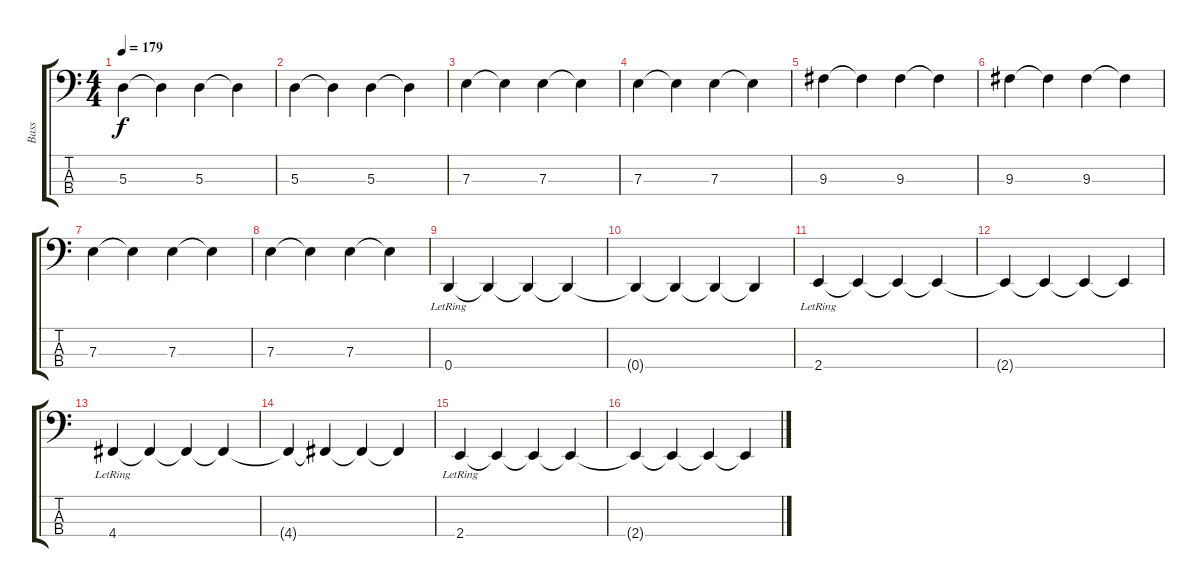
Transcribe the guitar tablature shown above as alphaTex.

\track ("Bass" "Bass") {instrument electricbassfinger}
\staff {score tabs}
\tuning (G2 D2 A1 D1) {hide}
\ts (4 4)
\tempo 179
\clef f4
\ks c
5.3.4{dy f} 5.3{t}.4 5.3.4 5.3{t}.4 |
5.3.4 5.3{t}.4 5.3.4 5.3{t}.4 |
7.3.4 7.3{t}.4 7.3.4 7.3{t}.4 |
7.3.4 7.3{t}.4 7.3.4 7.3{t}.4 |
9.3.4 9.3{t}.4 9.3.4 9.3{t}.4 |
9.3.4 9.3{t}.4 9.3.4 9.3{t}.4 |
7.3.4 7.3{t}.4 7.3.4 7.3{t}.4 |
7.3.4 7.3{t}.4 7.3.4 7.3{t}.4 |
0.4{lr}.4 0.4{t}.4 0.4{t}.4 0.4{t}.4 |
0.4{t}.4 0.4{t}.4 0.4{t}.4 0.4{t}.4 |
2.4{lr}.4 2.4{t}.4 2.4{t}.4 2.4{t}.4 |
2.4{t}.4 2.4{t}.4 2.4{t}.4 2.4{t}.4 |
4.4{lr}.4 4.4{t}.4 4.4{t}.4 4.4{t}.4 |
4.4{t}.4 4.4{t}.4 4.4{t}.4 4.4{t}.4 |
2.4{lr}.4 2.4{t}.4 2.4{t}.4 2.4{t}.4 |
2.4{t}.4 2.4{t}.4 2.4{t}.4 2.4{t}.4
